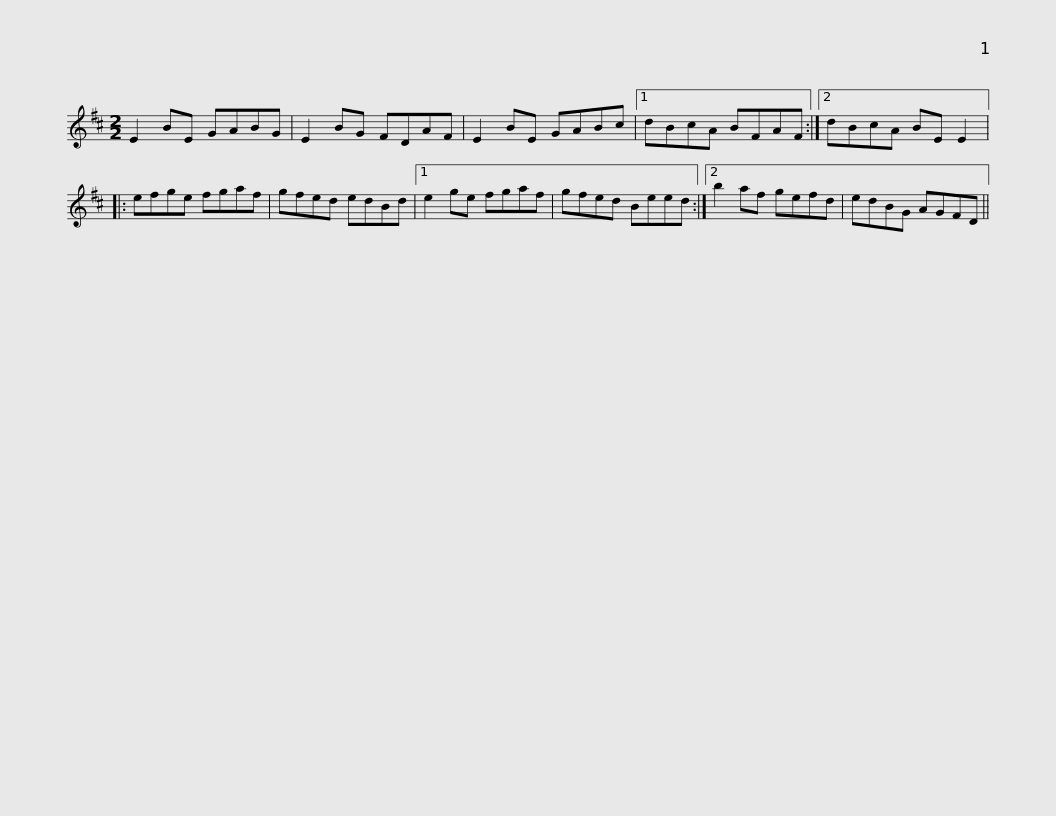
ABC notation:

X:1
L:1/8
M:2/2
I:linebreak $
K:D
V:1 treble
V:1
 E2 BE GABG | E2 BG FDAF | E2 BE GABc |1 dBcA BFAF :|2 dBcA BE E2 |:$ %5
 efge fgaf | gfed edBd |1 e2 ge fgaf | gfed Beed :|2 b2 af gefd |$ %10
 edBG AGFD || %11
